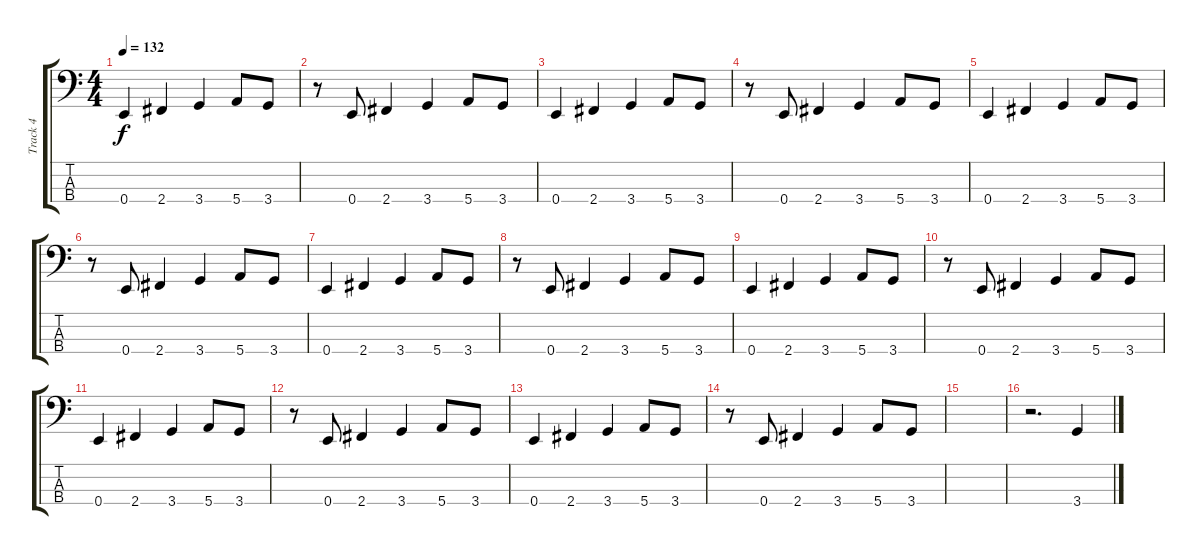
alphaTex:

\track ("Track 4" "Track 4") {instrument electricbasspick}
\staff {score tabs}
\tuning (G2 D2 A1 E1) {hide}
\ts (4 4)
\tempo 132
\clef f4
\ks c
0.4.4{dy f} 2.4.4 3.4.4 5.4.8 3.4.8 |
r.8 0.4.8 2.4.4 3.4.4 5.4.8 3.4.8 |
0.4.4 2.4.4 3.4.4 5.4.8 3.4.8 |
r.8 0.4.8 2.4.4 3.4.4 5.4.8 3.4.8 |
0.4.4 2.4.4 3.4.4 5.4.8 3.4.8 |
r.8 0.4.8 2.4.4 3.4.4 5.4.8 3.4.8 |
0.4.4 2.4.4 3.4.4 5.4.8 3.4.8 |
r.8 0.4.8 2.4.4 3.4.4 5.4.8 3.4.8 |
0.4.4 2.4.4 3.4.4 5.4.8 3.4.8 |
r.8 0.4.8 2.4.4 3.4.4 5.4.8 3.4.8 |
0.4.4 2.4.4 3.4.4 5.4.8 3.4.8 |
r.8 0.4.8 2.4.4 3.4.4 5.4.8 3.4.8 |
0.4.4 2.4.4 3.4.4 5.4.8 3.4.8 |
r.8 0.4.8 2.4.4 3.4.4 5.4.8 3.4.8 |
|
r.2{d} 3.4.4
